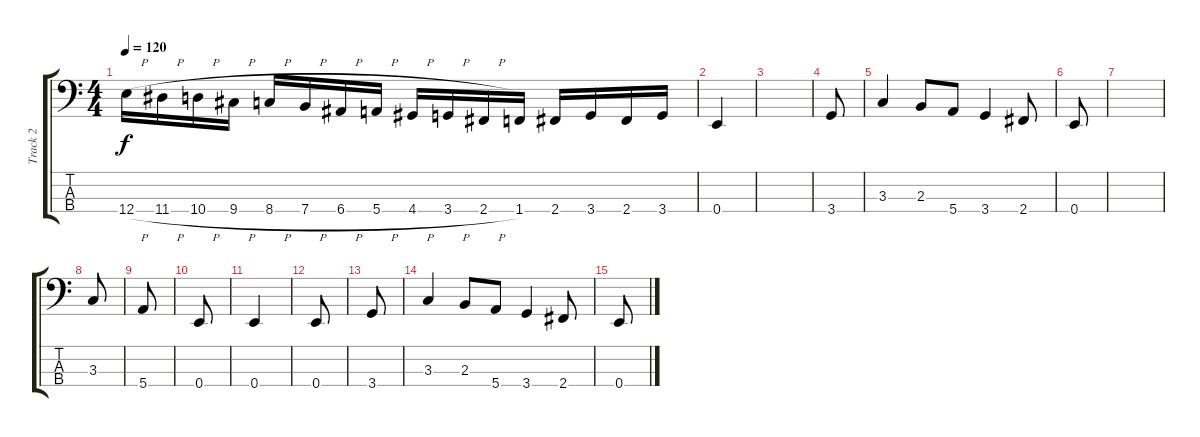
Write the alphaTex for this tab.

\track ("Track 2" "Track 2") {instrument electricbasspick}
\staff {score tabs}
\tuning (G2 D2 A1 E1) {hide}
\ts (4 4)
\tempo 120
\clef f4
\ks c
12.4{h}.16{dy f} 11.4{h}.16 10.4{h}.16 9.4{h}.16 8.4{h}.16 7.4{h}.16 6.4{h}.16 5.4{h}.16 4.4{h}.16 3.4{h}.16 2.4{h}.16 1.4.16 2.4.16 3.4.16 2.4.16 3.4.16 |
0.4.4 |
|
3.4.8 |
3.3.4 2.3.8 5.4.8 3.4.4 2.4.8 |
0.4.8 |
|
3.3.8 |
5.4.8 |
0.4.8 |
0.4.4 |
0.4.8 |
3.4.8 |
3.3.4 2.3.8 5.4.8 3.4.4 2.4.8 |
0.4.8
